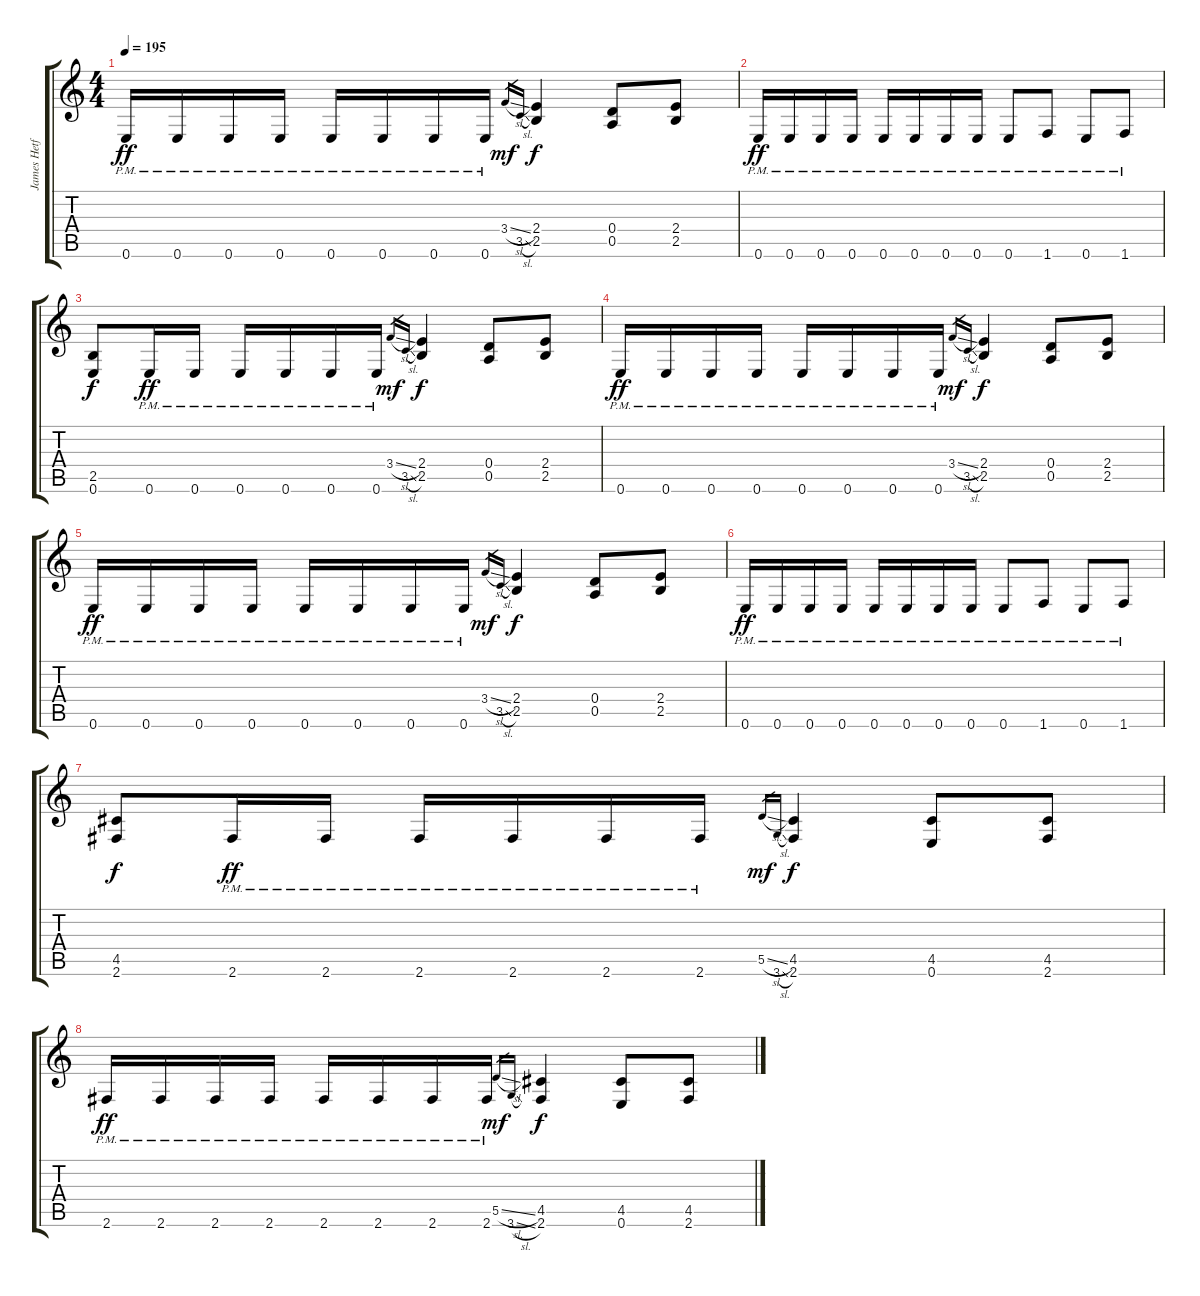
\track ("James Hetfield" "James Hetf") {instrument distortionguitar}
\staff {score tabs}
\tuning (E4 B3 G3 D3 A2 E2) {hide}
\ts (4 4)
\tempo 195
\clef g2
\ks c
0.6{pm}.16{dy ff} 0.6{pm}.16 0.6{pm}.16 0.6{pm}.16 0.6{pm}.16 0.6{pm}.16 0.6{pm}.16 0.6{pm}.16 3.4{sl}.16{gr dy mf} 3.5{sl}.16{gr} (2.4 2.5).4{dy f} (0.4 0.5).8 (2.4 2.5).8 |
0.6{pm}.16{dy ff} 0.6{pm}.16 0.6{pm}.16 0.6{pm}.16 0.6{pm}.16 0.6{pm}.16 0.6{pm}.16 0.6{pm}.16 0.6{pm}.8 1.6{pm}.8 0.6{pm}.8 1.6{pm}.8 |
(2.5 0.6).8{dy f} 0.6{pm}.16{dy ff} 0.6{pm}.16 0.6{pm}.16 0.6{pm}.16 0.6{pm}.16 0.6{pm}.16 3.4{sl}.16{gr dy mf} 3.5{sl}.16{gr} (2.4 2.5).4{dy f} (0.4 0.5).8 (2.4 2.5).8 |
0.6{pm}.16{dy ff} 0.6{pm}.16 0.6{pm}.16 0.6{pm}.16 0.6{pm}.16 0.6{pm}.16 0.6{pm}.16 0.6{pm}.16 3.4{sl}.16{gr dy mf} 3.5{sl}.16{gr} (2.4 2.5).4{dy f} (0.4 0.5).8 (2.4 2.5).8 |
0.6{pm}.16{dy ff} 0.6{pm}.16 0.6{pm}.16 0.6{pm}.16 0.6{pm}.16 0.6{pm}.16 0.6{pm}.16 0.6{pm}.16 3.4{sl}.16{gr dy mf} 3.5{sl}.16{gr} (2.4 2.5).4{dy f} (0.4 0.5).8 (2.4 2.5).8 |
0.6{pm}.16{dy ff} 0.6{pm}.16 0.6{pm}.16 0.6{pm}.16 0.6{pm}.16 0.6{pm}.16 0.6{pm}.16 0.6{pm}.16 0.6{pm}.8 1.6{pm}.8 0.6{pm}.8 1.6{pm}.8 |
(4.5 2.6).8{dy f} 2.6{pm}.16{dy ff} 2.6{pm}.16 2.6{pm}.16 2.6{pm}.16 2.6{pm}.16 2.6{pm}.16 5.5{sl}.16{gr dy mf} 3.6{sl}.16{gr} (4.5 2.6).4{dy f} (4.5 0.6).8 (4.5 2.6).8 |
2.6{pm}.16{dy ff} 2.6{pm}.16 2.6{pm}.16 2.6{pm}.16 2.6{pm}.16 2.6{pm}.16 2.6{pm}.16 2.6{pm}.16 5.5{sl}.16{gr dy mf} 3.6{sl}.16{gr} (4.5 2.6).4{dy f} (4.5 0.6).8 (4.5 2.6).8
